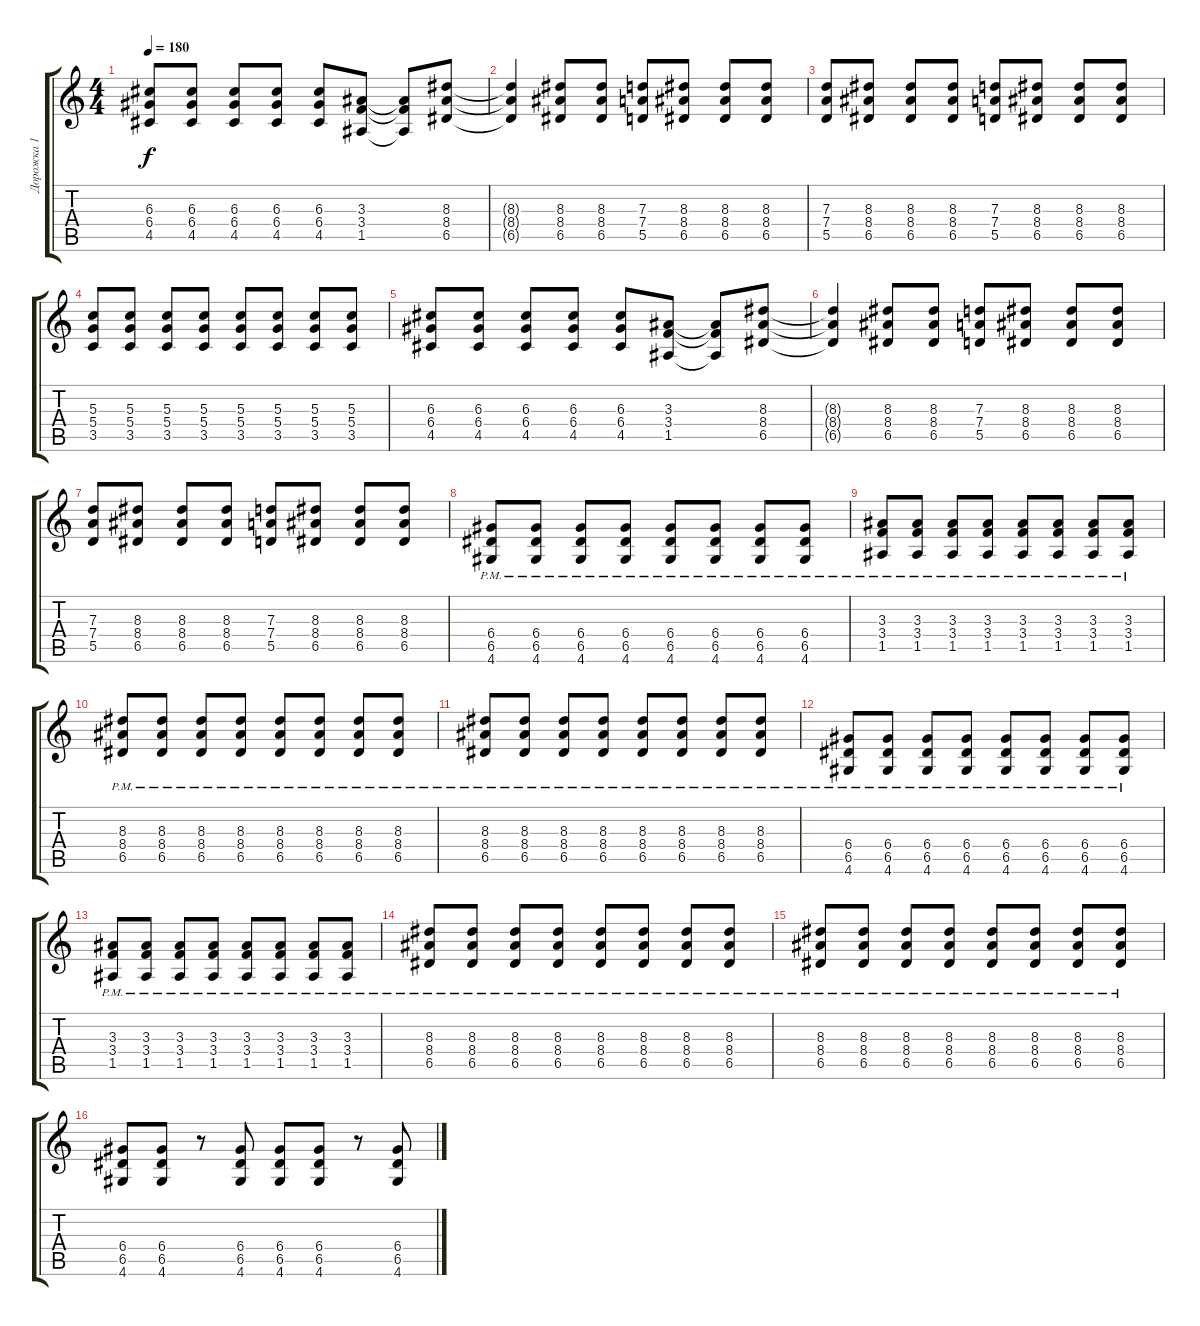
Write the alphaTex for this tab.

\track ("Дорожка 1" "Дорожка 1") {instrument overdrivenguitar}
\staff {score tabs}
\tuning (E4 B3 G3 D3 A2 E2) {hide}
\ts (4 4)
\tempo 180
\clef g2
\ks c
(6.3 6.4 4.5).8{dy f} (6.3 6.4 4.5).8 (6.3 6.4 4.5).8 (6.3 6.4 4.5).8 (6.3 6.4 4.5).8 (3.3 3.4 1.5).8 (3.3{t} 3.4{t} 1.5{t}).8 (8.3 8.4 6.5).8 |
(8.3{t} 8.4{t} 6.5{t}).4 (8.3 8.4 6.5).8 (8.3 8.4 6.5).8 (7.3 7.4 5.5).8 (8.3 8.4 6.5).8 (8.3 8.4 6.5).8 (8.3 8.4 6.5).8 |
(7.3 7.4 5.5).8 (8.3 8.4 6.5).8 (8.3 8.4 6.5).8 (8.3 8.4 6.5).8 (7.3 7.4 5.5).8 (8.3 8.4 6.5).8 (8.3 8.4 6.5).8 (8.3 8.4 6.5).8 |
(5.3 5.4 3.5).8 (5.3 5.4 3.5).8 (5.3 5.4 3.5).8 (5.3 5.4 3.5).8 (5.3 5.4 3.5).8 (5.3 5.4 3.5).8 (5.3 5.4 3.5).8 (5.3 5.4 3.5).8 |
(6.3 6.4 4.5).8 (6.3 6.4 4.5).8 (6.3 6.4 4.5).8 (6.3 6.4 4.5).8 (6.3 6.4 4.5).8 (3.3 3.4 1.5).8 (3.3{t} 3.4{t} 1.5{t}).8 (8.3 8.4 6.5).8 |
(8.3{t} 8.4{t} 6.5{t}).4 (8.3 8.4 6.5).8 (8.3 8.4 6.5).8 (7.3 7.4 5.5).8 (8.3 8.4 6.5).8 (8.3 8.4 6.5).8 (8.3 8.4 6.5).8 |
(7.3 7.4 5.5).8 (8.3 8.4 6.5).8 (8.3 8.4 6.5).8 (8.3 8.4 6.5).8 (7.3 7.4 5.5).8 (8.3 8.4 6.5).8 (8.3 8.4 6.5).8 (8.3 8.4 6.5).8 |
(6.4{pm} 6.5{pm} 4.6{pm}).8 (6.4{pm} 6.5{pm} 4.6{pm}).8 (6.4{pm} 6.5{pm} 4.6{pm}).8 (6.4{pm} 6.5{pm} 4.6{pm}).8 (6.4{pm} 6.5{pm} 4.6{pm}).8 (6.4{pm} 6.5{pm} 4.6{pm}).8 (6.4{pm} 6.5{pm} 4.6{pm}).8 (6.4{pm} 6.5{pm} 4.6{pm}).8 |
(3.3{pm} 3.4{pm} 1.5{pm}).8 (3.3{pm} 3.4{pm} 1.5{pm}).8 (3.3{pm} 3.4{pm} 1.5{pm}).8 (3.3{pm} 3.4{pm} 1.5{pm}).8 (3.3{pm} 3.4{pm} 1.5{pm}).8 (3.3{pm} 3.4{pm} 1.5{pm}).8 (3.3{pm} 3.4{pm} 1.5{pm}).8 (3.3{pm} 3.4{pm} 1.5{pm}).8 |
(8.3{pm} 8.4{pm} 6.5{pm}).8 (8.3{pm} 8.4{pm} 6.5{pm}).8 (8.3{pm} 8.4{pm} 6.5{pm}).8 (8.3{pm} 8.4{pm} 6.5{pm}).8 (8.3{pm} 8.4{pm} 6.5{pm}).8 (8.3{pm} 8.4{pm} 6.5{pm}).8 (8.3{pm} 8.4{pm} 6.5{pm}).8 (8.3{pm} 8.4{pm} 6.5{pm}).8 |
(8.3{pm} 8.4{pm} 6.5{pm}).8 (8.3{pm} 8.4{pm} 6.5{pm}).8 (8.3{pm} 8.4{pm} 6.5{pm}).8 (8.3{pm} 8.4{pm} 6.5{pm}).8 (8.3{pm} 8.4{pm} 6.5{pm}).8 (8.3{pm} 8.4{pm} 6.5{pm}).8 (8.3{pm} 8.4{pm} 6.5{pm}).8 (8.3{pm} 8.4{pm} 6.5{pm}).8 |
(6.4{pm} 6.5{pm} 4.6{pm}).8 (6.4{pm} 6.5{pm} 4.6{pm}).8 (6.4{pm} 6.5{pm} 4.6{pm}).8 (6.4{pm} 6.5{pm} 4.6{pm}).8 (6.4{pm} 6.5{pm} 4.6{pm}).8 (6.4{pm} 6.5{pm} 4.6{pm}).8 (6.4{pm} 6.5{pm} 4.6{pm}).8 (6.4{pm} 6.5{pm} 4.6{pm}).8 |
(3.3{pm} 3.4{pm} 1.5{pm}).8 (3.3{pm} 3.4{pm} 1.5{pm}).8 (3.3{pm} 3.4{pm} 1.5{pm}).8 (3.3{pm} 3.4{pm} 1.5{pm}).8 (3.3{pm} 3.4{pm} 1.5{pm}).8 (3.3{pm} 3.4{pm} 1.5{pm}).8 (3.3{pm} 3.4{pm} 1.5{pm}).8 (3.3{pm} 3.4{pm} 1.5{pm}).8 |
(8.3{pm} 8.4{pm} 6.5{pm}).8 (8.3{pm} 8.4{pm} 6.5{pm}).8 (8.3{pm} 8.4{pm} 6.5{pm}).8 (8.3{pm} 8.4{pm} 6.5{pm}).8 (8.3{pm} 8.4{pm} 6.5{pm}).8 (8.3{pm} 8.4{pm} 6.5{pm}).8 (8.3{pm} 8.4{pm} 6.5{pm}).8 (8.3{pm} 8.4{pm} 6.5{pm}).8 |
(8.3{pm} 8.4{pm} 6.5{pm}).8 (8.3{pm} 8.4{pm} 6.5{pm}).8 (8.3{pm} 8.4{pm} 6.5{pm}).8 (8.3{pm} 8.4{pm} 6.5{pm}).8 (8.3{pm} 8.4{pm} 6.5{pm}).8 (8.3{pm} 8.4{pm} 6.5{pm}).8 (8.3{pm} 8.4{pm} 6.5{pm}).8 (8.3{pm} 8.4{pm} 6.5{pm}).8 |
(6.4 6.5 4.6).8 (6.4 6.5 4.6).8 r.8 (6.4 6.5 4.6).8 (6.4 6.5 4.6).8 (6.4 6.5 4.6).8 r.8 (6.4 6.5 4.6).8
